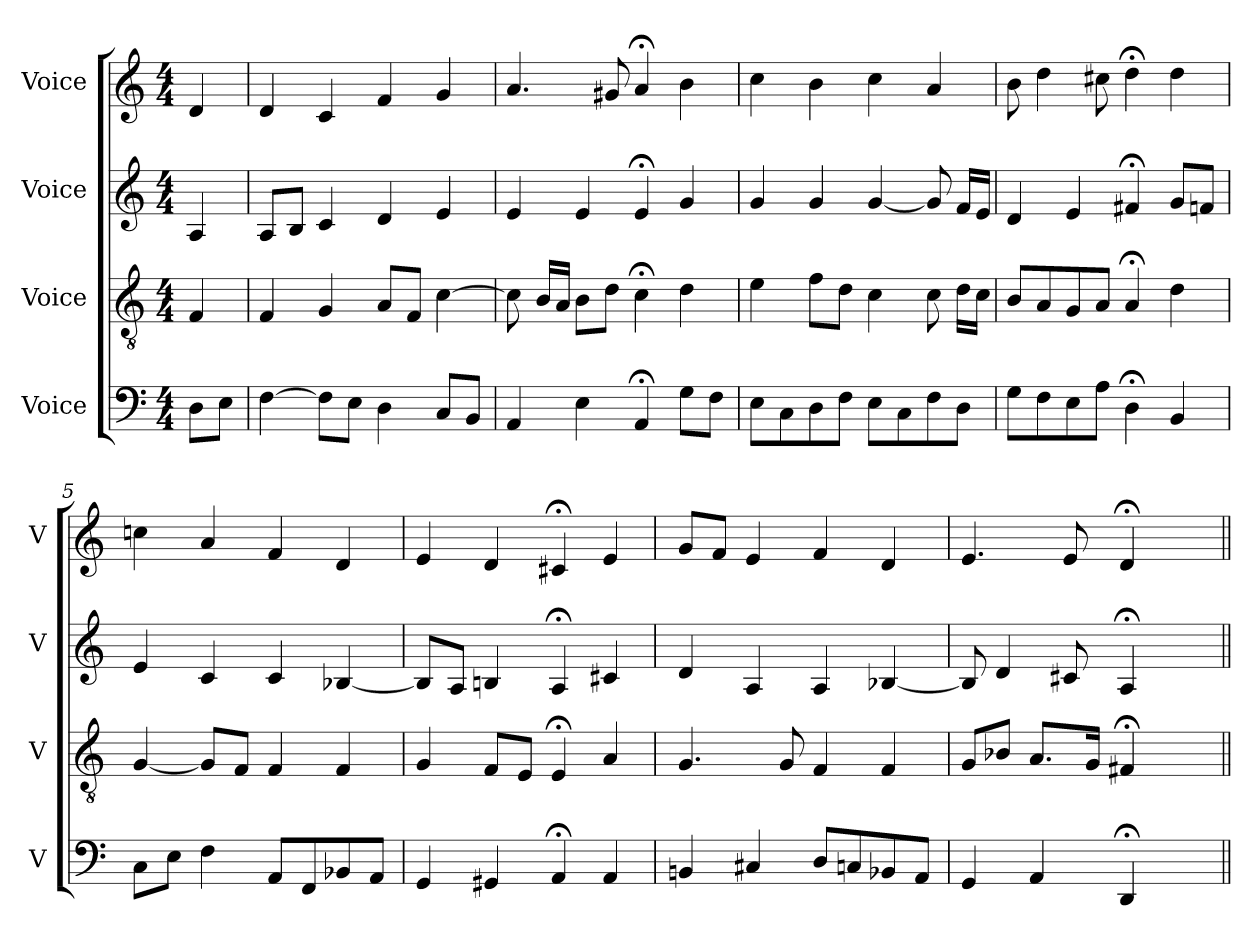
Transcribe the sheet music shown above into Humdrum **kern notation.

**kern	**kern	**kern	**kern
*part4	*part3	*part2	*part1
*staff4	*staff3	*staff2	*staff1
*I"Voice	*I"Voice	*I"Voice	*I"Voice
*I'V	*I'V	*I'V	*I'V
*clefF4	*clefGv2	*clefG2	*clefG2
*k[]	*k[]	*k[]	*k[]
*M4/4	*M4/4	*M4/4	*M4/4
*MM100	*MM100	*MM100	*MM100
=	=	=	=
8D\L	4F/	4A/	4d/
8E\J	.	.	.
=1	=1	=1	=1
[4F\	4F/	8A/L	4d/
.	.	8B/J	.
8F\L]	4G/	4c/	4c/
8E\J	.	.	.
4D\	8A/L	4d/	4f/
.	8F/J	.	.
8C/L	[4c\	4e/	4g/
8BB/J	.	.	.
=2	=2	=2	=2
4AA/	8c\]	4e/	4.a/
.	16B/LL	.	.
.	16A/JJ	.	.
4E\	8B\L	4e/	.
.	8d\J	.	8g#X/
4AA;/	4c;\	4e;/	4a;/
8G\L	4d\	4g/	4b\
8F\J	.	.	.
=3	=3	=3	=3
8E\L	4e\	4g/	4cc\
8C\	.	.	.
8D\	8f\L	4g/	4b\
8F\J	8d\J	.	.
8E\L	4c\	[4g/	4cc\
8C\	.	.	.
8F\	8c\	8g/]	4a/
8D\J	16d\LL	16f/LL	.
.	16c\JJ	16e/JJ	.
!!LO:LB:g=z
=4	=4	=4	=4
8G\L	8B/L	4d/	8b\
8F\	8A/	.	4dd\
8E\	8G/	4e/	.
8A\J	8A/J	.	8cc#X\
4D;\	4A;/	4f#X;/	4dd;\
4BB/	4d\	8g/L	4dd\
.	.	8fn/J	.
=5	=5	=5	=5
8C\L	[4G/	4e/	4ccn\
8E\J	.	.	.
4F\	8G/L]	4c/	4a/
.	8F/J	.	.
8AA/L	4F/	4c/	4f/
8FF/	.	.	.
8BB-X/	4F/	[4B-X/	4d/
8AA/J	.	.	.
=6	=6	=6	=6
4GG/	4G/	8B-/L]	4e/
.	.	8A/J	.
4GG#X/	8F/L	4Bn/	4d/
.	8E/J	.	.
4AA;/	4E;/	4A;/	4c#X;/
4AA/	4A/	4c#X/	4e/
=7	=7	=7	=7
4BBn/	4.G/	4d/	8g/L
.	.	.	8f/J
4C#X/	.	4A/	4e/
.	8G/	.	.
8D/L	4F/	4A/	4f/
8Cn/	.	.	.
8BB-X/	4F/	[4B-X/	4d/
8AA/J	.	.	.
!!LO:LB:g=z
=8	=8	=8	=8
4GG/	8G/L	8B-/]	4.e/
.	8B-X/J	4d/	.
4AA/	8.A/L	.	.
.	.	8c#X/	8e/
.	16G/Jk	.	.
4DD;/	4F#X;/	4A;/	4d;/
4ryy	4ryy	4ryy	4ryy
=||	=||	=||	=||
*-	*-	*-	*-
